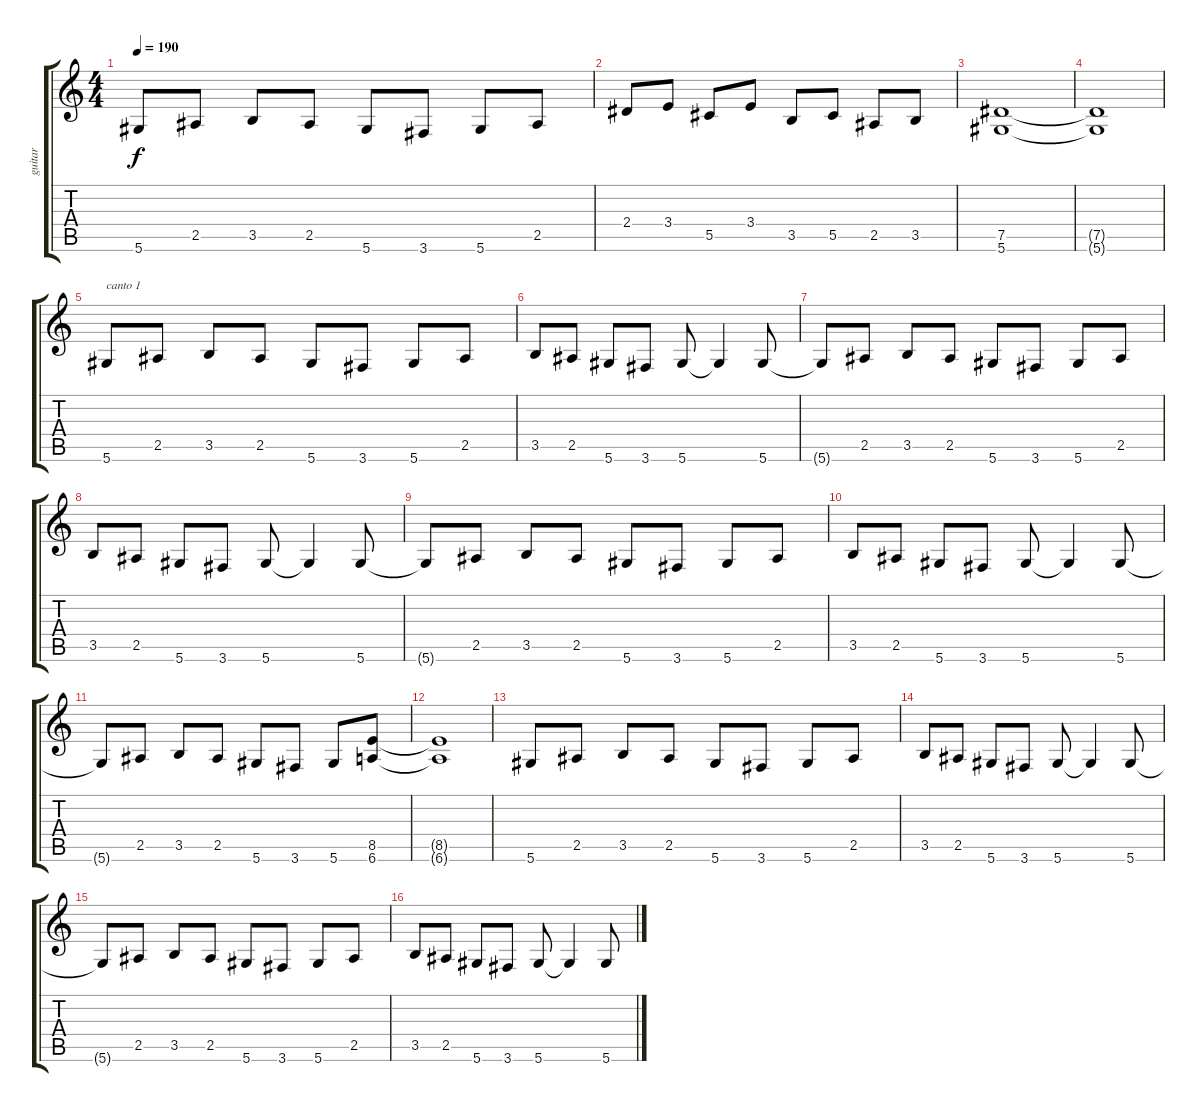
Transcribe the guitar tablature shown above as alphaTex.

\track ("guitar" "guitar") {instrument distortionguitar}
\staff {score tabs}
\tuning (Eb4 Bb3 Gb3 Db3 Ab2 Eb2) {hide}
\ts (4 4)
\tempo 190
\clef g2
\ks c
5.6{t}.8{dy f} 2.5.8 3.5.8 2.5.8 5.6.8 3.6.8 5.6.8 2.5.8 |
2.4.8 3.4.8 5.5.8 3.4.8 3.5.8 5.5.8 2.5.8 3.5.8 |
(7.5 5.6).1 |
(7.5{t} 5.6{t}).1 |
5.6.8{txt "canto 1"} 2.5.8 3.5.8 2.5.8 5.6.8 3.6.8 5.6.8 2.5.8 |
3.5.8 2.5.8 5.6.8 3.6.8 5.6.8 5.6{t}.4 5.6.8 |
5.6{t}.8 2.5.8 3.5.8 2.5.8 5.6.8 3.6.8 5.6.8 2.5.8 |
3.5.8 2.5.8 5.6.8 3.6.8 5.6.8 5.6{t}.4 5.6.8 |
5.6{t}.8 2.5.8 3.5.8 2.5.8 5.6.8 3.6.8 5.6.8 2.5.8 |
3.5.8 2.5.8 5.6.8 3.6.8 5.6.8 5.6{t}.4 5.6.8 |
5.6{t}.8 2.5.8 3.5.8 2.5.8 5.6.8 3.6.8 5.6.8 (8.5 6.6).8 |
(8.5{t} 6.6{t}).1 |
5.6.8 2.5.8 3.5.8 2.5.8 5.6.8 3.6.8 5.6.8 2.5.8 |
3.5.8 2.5.8 5.6.8 3.6.8 5.6.8 5.6{t}.4 5.6.8 |
5.6{t}.8 2.5.8 3.5.8 2.5.8 5.6.8 3.6.8 5.6.8 2.5.8 |
3.5.8 2.5.8 5.6.8 3.6.8 5.6.8 5.6{t}.4 5.6.8
